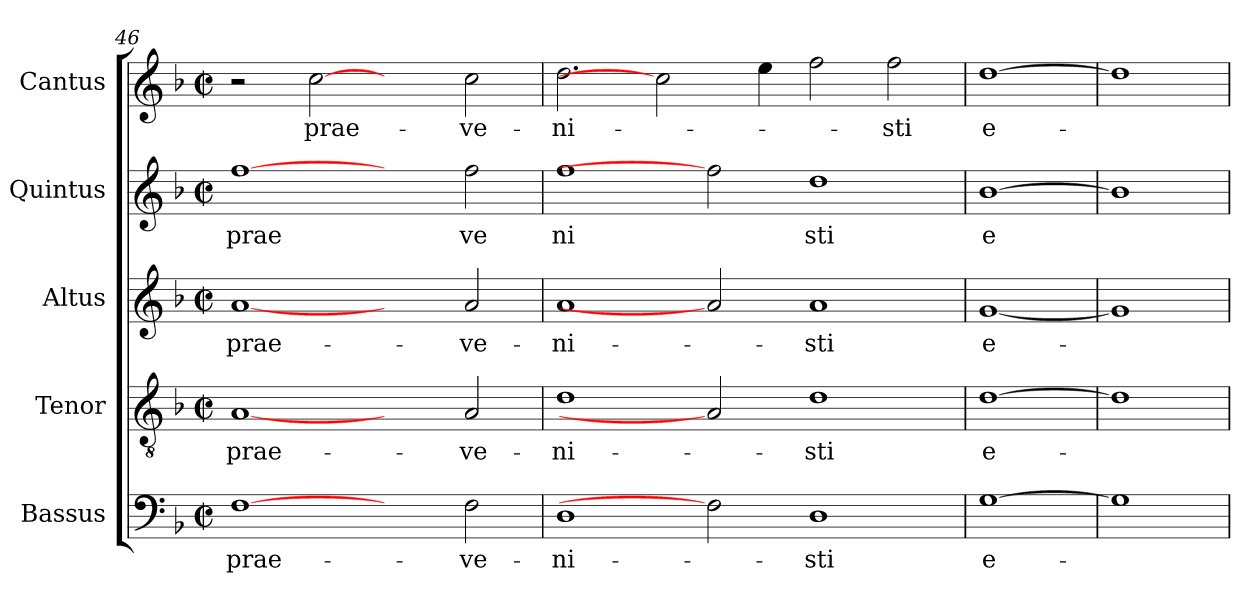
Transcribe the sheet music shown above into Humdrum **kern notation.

**kern	**text	**kern	**text	**kern	**text	**kern	**text	**kern	**text
*part5	*part5	*part4	*part4	*part3	*part3	*part2	*part2	*part1	*part1
*staff5	*staff5	*staff4	*staff4	*staff3	*staff3	*staff2	*staff2	*staff1	*staff1
*I"Bassus	*	*I"Tenor	*	*I"Altus	*	*I"Quintus	*	*I"Cantus	*
*clefF4	*	*clefGv2	*	*clefG2	*	*clefG2	*	*clefG2	*
*k[b-]	*	*k[b-]	*	*k[b-]	*	*k[b-]	*	*k[b-]	*
*F:	*	*F:	*	*F:	*	*F:	*	*F:	*
*M2/2	*	*M2/2	*	*M2/2	*	*M2/2	*	*M2/2	*
*met(c|)	*	*met(c|)	*	*met(c|)	*	*met(c|)	*	*met(c|)	*
=46	=46	=46	=46	=46	=46	=46	=46	=46	=46
!	!LO:LY:b:cj	!	!LO:LY:b:cj	!	!LO:LY:b:cj	!	!LO:LY:b:cj	!	!
[1F	prae-	[1A	prae-	[1a	prae-	[1ff	prae	2r	.
!	!	!	!	!	!	!	!	!	!LO:LY:b:cj
.	.	.	.	.	.	.	.	[2cc	prae-
2ryy	.	2ryy	.	2ryy	.	2ryy	.	2ryy	.
!	!LO:LY:b:cj	!	!LO:LY:b:cj	!	!LO:LY:b:cj	!	!LO:LY:b:cj	!	!LO:LY:b:cj
2F\	-ve-	2A/	-ve-	2a/	-ve-	2ff\	ve	2cc\	-ve-
=47	=47	=47	=47	=47	=47	=47	=47	=47	=47
!	!LO:LY:b:cj	!	!LO:LY:b:cj	!	!LO:LY:b:cj	!	!LO:LY:b:cj	!	!LO:LY:b:cj
1D	-ni-	1d	-ni-	1a	-ni-	1ff	ni	2.dd\	-ni-
.	.	.	.	.	.	.	.	2cc]	.
2F]	.	2A]	.	2a]	.	2ff]	.	.	.
.	.	.	.	.	.	.	.	4ee\	.
!	!LO:LY:b:cj	!	!LO:LY:b:cj	!	!LO:LY:b:cj	!	!LO:LY:b:cj	!	!
1D	-sti	1d	-sti	1a	-sti	1dd	sti	2ff\	.
!	!	!	!	!	!	!	!	!	!LO:LY:b:cj
.	.	.	.	.	.	.	.	2ff\	-sti
=48	=48	=48	=48	=48	=48	=48	=48	=48	=48
!	!LO:LY:b:cj	!	!LO:LY:b:cj	!	!LO:LY:b:cj	!	!LO:LY:b:cj	!	!LO:LY:b:cj
[1G	e-	[1d	e-	[1g	e-	[1b-	e	[1dd	e-
=49	=49	=49	=49	=49	=49	=49	=49	=49	=49
1G]	.	1d]	.	1g]	.	1b-]	.	1dd]	.
=	=	=	=	=	=	=	=	=	=
*-	*-	*-	*-	*-	*-	*-	*-	*-	*-
